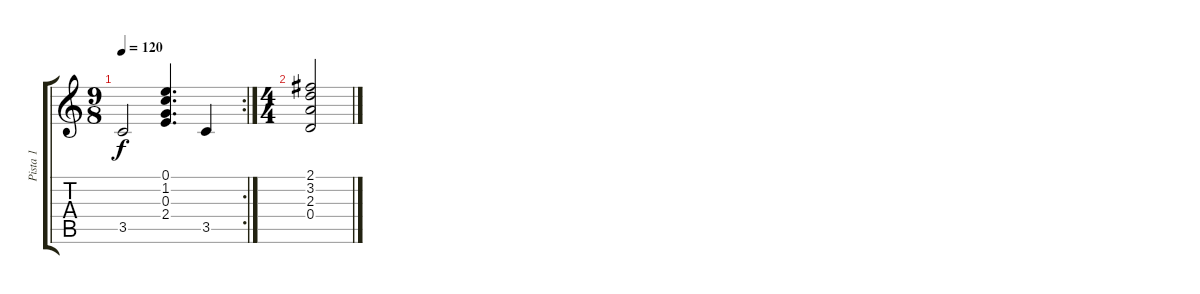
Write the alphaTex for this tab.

\track ("Pista 1" "Pista 1") {instrument acousticguitarsteel}
\staff {score tabs}
\tuning (E4 B3 G3 D3 A2 E2) {hide}
\rc 2
\ts (9 8)
\tempo 120
\clef g2
\ks c
3.5.2{dy f} (0.1 1.2 0.3 2.4).4{d} 3.5.4 |
\ts (4 4)
(2.1 3.2 2.3 0.4).2
